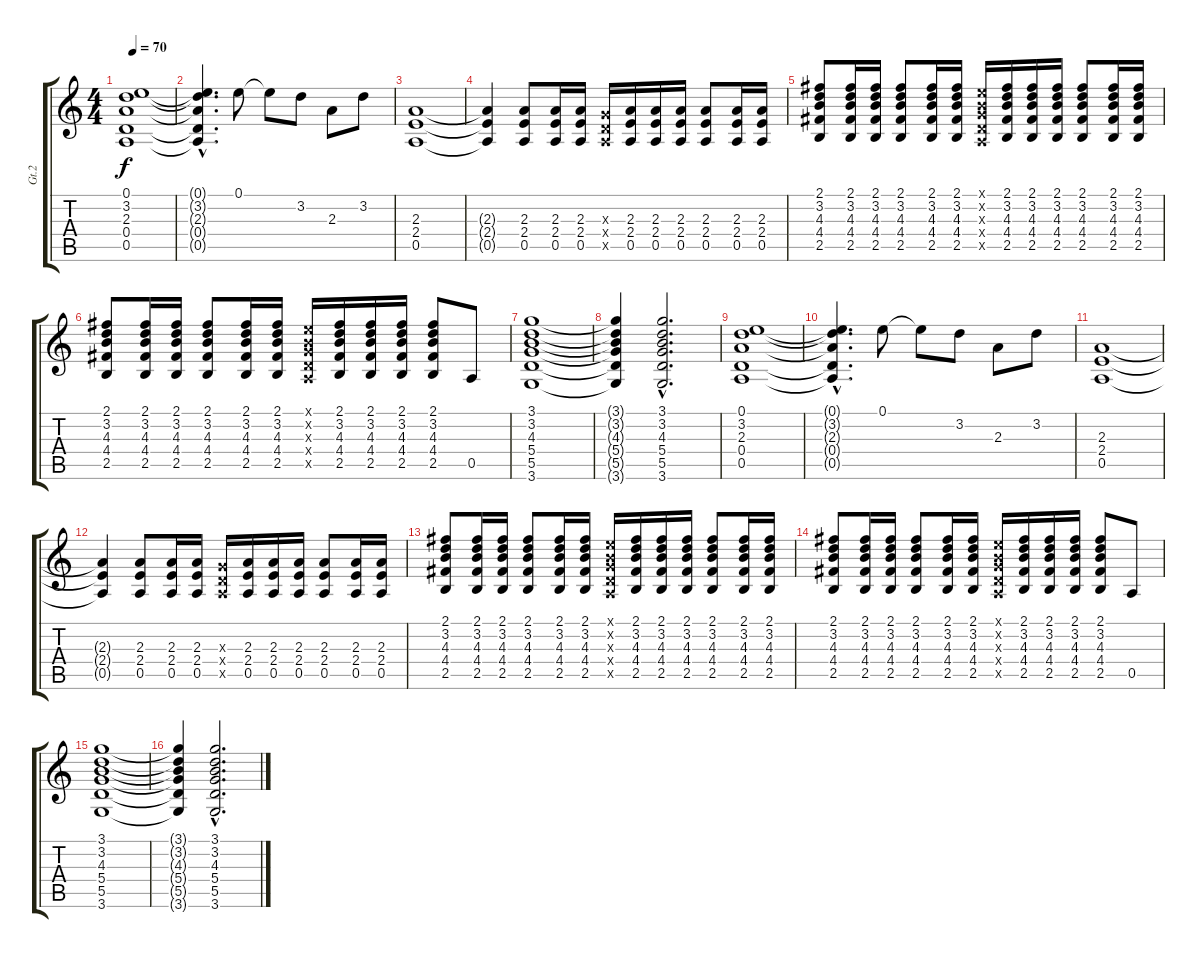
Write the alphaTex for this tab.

\track ("Gt.2" "Gt.2") {instrument distortionguitar}
\staff {score tabs}
\tuning (E4 B3 G3 D3 A2 E2) {hide}
\ts (4 4)
\tempo 70
\clef g2
\ks c
(0.1{t} 3.2{t} 2.3{t} 0.4{t} 0.5{t}).1{dy f} |
(0.1{hac t} 3.2{hac t} 2.3{hac t} 0.4{hac t} 0.5{hac t}).4{d} 0.1.8 0.1{t}.8 3.2.8 2.3.8 3.2.8 |
(2.3 2.4 0.5).1 |
(2.3{t} 2.4{t} 0.5{t}).4 (2.3 2.4 0.5).8 (2.3 2.4 0.5).16 (2.3 2.4 0.5).16 (0.3{x} 0.4{x} 0.5{x}).16 (2.3 2.4 0.5).16 (2.3 2.4 0.5).16 (2.3 2.4 0.5).16 (2.3 2.4 0.5).8 (2.3 2.4 0.5).16 (2.3 2.4 0.5).16 |
(2.1 3.2 4.3 4.4 2.5).8 (2.1 3.2 4.3 4.4 2.5).16 (2.1 3.2 4.3 4.4 2.5).16 (2.1 3.2 4.3 4.4 2.5).8 (2.1 3.2 4.3 4.4 2.5).16 (2.1 3.2 4.3 4.4 2.5).16 (0.1{x} 0.2{x} 0.3{x} 0.4{x} 0.5{x}).16 (2.1 3.2 4.3 4.4 2.5).16 (2.1 3.2 4.3 4.4 2.5).16 (2.1 3.2 4.3 4.4 2.5).16 (2.1 3.2 4.3 4.4 2.5).8 (2.1 3.2 4.3 4.4 2.5).16 (2.1 3.2 4.3 4.4 2.5).16 |
(2.1 3.2 4.3 4.4 2.5).8 (2.1 3.2 4.3 4.4 2.5).16 (2.1 3.2 4.3 4.4 2.5).16 (2.1 3.2 4.3 4.4 2.5).8 (2.1 3.2 4.3 4.4 2.5).16 (2.1 3.2 4.3 4.4 2.5).16 (0.1{x} 0.2{x} 0.3{x} 0.4{x} 0.5{x}).16 (2.1 3.2 4.3 4.4 2.5).16 (2.1 3.2 4.3 4.4 2.5).16 (2.1 3.2 4.3 4.4 2.5).16 (2.1 3.2 4.3 4.4 2.5).8 0.5.8 |
(3.1 3.2 4.3 5.4 5.5 3.6).1 |
(3.1{t} 3.2{t} 4.3{t} 5.4{t} 5.5{t} 3.6{t}).4 (3.1{hac} 3.2{hac} 4.3{hac} 5.4{hac} 5.5{hac} 3.6{hac}).2{d} |
(0.1 3.2 2.3 0.4 0.5).1 |
(0.1{hac t} 3.2{hac t} 2.3{hac t} 0.4{hac t} 0.5{hac t}).4{d} 0.1.8 0.1{t}.8 3.2.8 2.3.8 3.2.8 |
(2.3 2.4 0.5).1 |
(2.3{t} 2.4{t} 0.5{t}).4 (2.3 2.4 0.5).8 (2.3 2.4 0.5).16 (2.3 2.4 0.5).16 (0.3{x} 0.4{x} 0.5{x}).16 (2.3 2.4 0.5).16 (2.3 2.4 0.5).16 (2.3 2.4 0.5).16 (2.3 2.4 0.5).8 (2.3 2.4 0.5).16 (2.3 2.4 0.5).16 |
(2.1 3.2 4.3 4.4 2.5).8 (2.1 3.2 4.3 4.4 2.5).16 (2.1 3.2 4.3 4.4 2.5).16 (2.1 3.2 4.3 4.4 2.5).8 (2.1 3.2 4.3 4.4 2.5).16 (2.1 3.2 4.3 4.4 2.5).16 (0.1{x} 0.2{x} 0.3{x} 0.4{x} 0.5{x}).16 (2.1 3.2 4.3 4.4 2.5).16 (2.1 3.2 4.3 4.4 2.5).16 (2.1 3.2 4.3 4.4 2.5).16 (2.1 3.2 4.3 4.4 2.5).8 (2.1 3.2 4.3 4.4 2.5).16 (2.1 3.2 4.3 4.4 2.5).16 |
(2.1 3.2 4.3 4.4 2.5).8 (2.1 3.2 4.3 4.4 2.5).16 (2.1 3.2 4.3 4.4 2.5).16 (2.1 3.2 4.3 4.4 2.5).8 (2.1 3.2 4.3 4.4 2.5).16 (2.1 3.2 4.3 4.4 2.5).16 (0.1{x} 0.2{x} 0.3{x} 0.4{x} 0.5{x}).16 (2.1 3.2 4.3 4.4 2.5).16 (2.1 3.2 4.3 4.4 2.5).16 (2.1 3.2 4.3 4.4 2.5).16 (2.1 3.2 4.3 4.4 2.5).8 0.5.8 |
(3.1 3.2 4.3 5.4 5.5 3.6).1 |
(3.1{t} 3.2{t} 4.3{t} 5.4{t} 5.5{t} 3.6{t}).4 (3.1{hac} 3.2{hac} 4.3{hac} 5.4{hac} 5.5{hac} 3.6{hac}).2{d}
